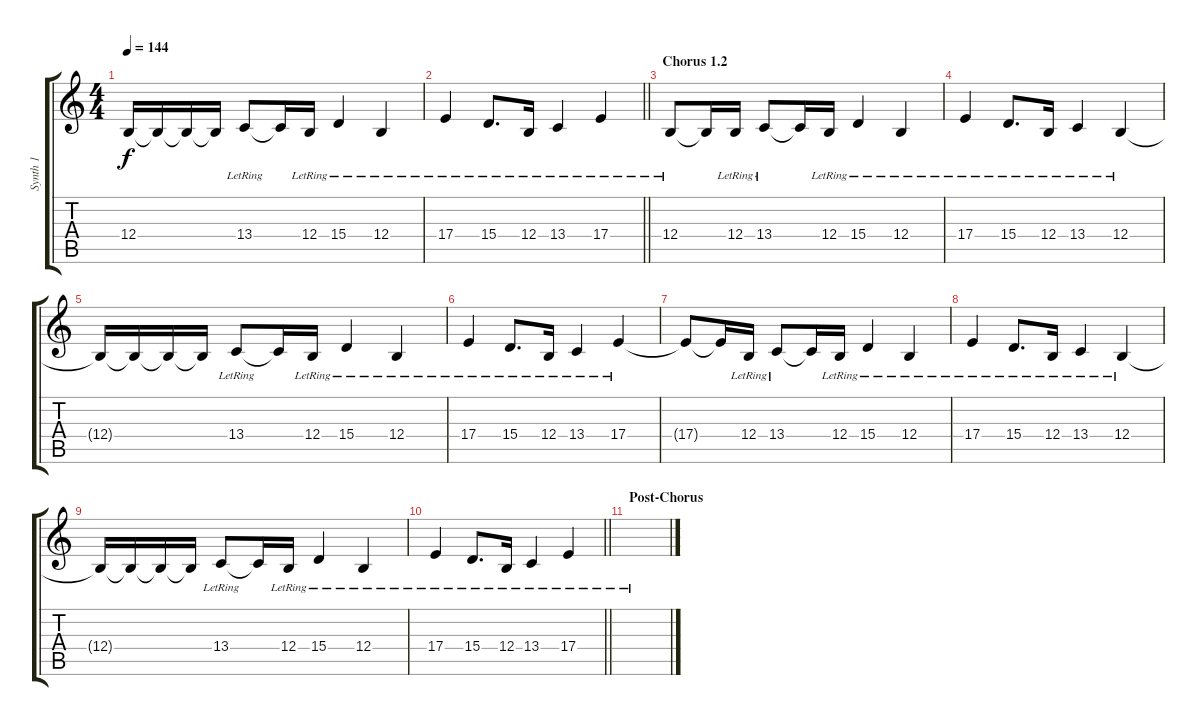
\track ("Synth 1" "Synth 1") {instrument synthbrass1}
\staff {score tabs}
\tuning (Db4 Ab3 E3 B2 Gb2 B1) {hide}
\ts (4 4)
\tempo 144
\clef g2
\ks c
12.4{t}.16{dy f} 12.4{t}.16 12.4{t}.16 12.4{t}.16 13.4{lr}.8 13.4{t}.16 12.4{lr}.16 15.4{lr}.4 12.4{lr}.4 |
\barLineRight lightlight
17.4{lr}.4 15.4{lr}.8{d} 12.4{lr}.16 13.4{lr}.4 17.4{lr}.4 |
\section ("" "Chorus 1.2")
12.4{lr}.8 12.4{t}.16 12.4{lr}.16 13.4{lr}.8 13.4{t}.16 12.4{lr}.16 15.4{lr}.4 12.4{lr}.4 |
17.4{lr}.4 15.4{lr}.8{d} 12.4{lr}.16 13.4{lr}.4 12.4{lr}.4 |
12.4{t}.16 12.4{t}.16 12.4{t}.16 12.4{t}.16 13.4{lr}.8 13.4{t}.16 12.4{lr}.16 15.4{lr}.4 12.4{lr}.4 |
17.4{lr}.4 15.4{lr}.8{d} 12.4{lr}.16 13.4{lr}.4 17.4{lr}.4 |
17.4{t}.8 17.4{t}.16 12.4{lr}.16 13.4{lr}.8 13.4{t}.16 12.4{lr}.16 15.4{lr}.4 12.4{lr}.4 |
17.4{lr}.4 15.4{lr}.8{d} 12.4{lr}.16 13.4{lr}.4 12.4{lr}.4 |
12.4{t}.16 12.4{t}.16 12.4{t}.16 12.4{t}.16 13.4{lr}.8 13.4{t}.16 12.4{lr}.16 15.4{lr}.4 12.4{lr}.4 |
\barLineRight lightlight
17.4{lr}.4 15.4{lr}.8{d} 12.4{lr}.16 13.4{lr}.4 17.4{lr}.4 |
\section ("" "Post-Chorus")
